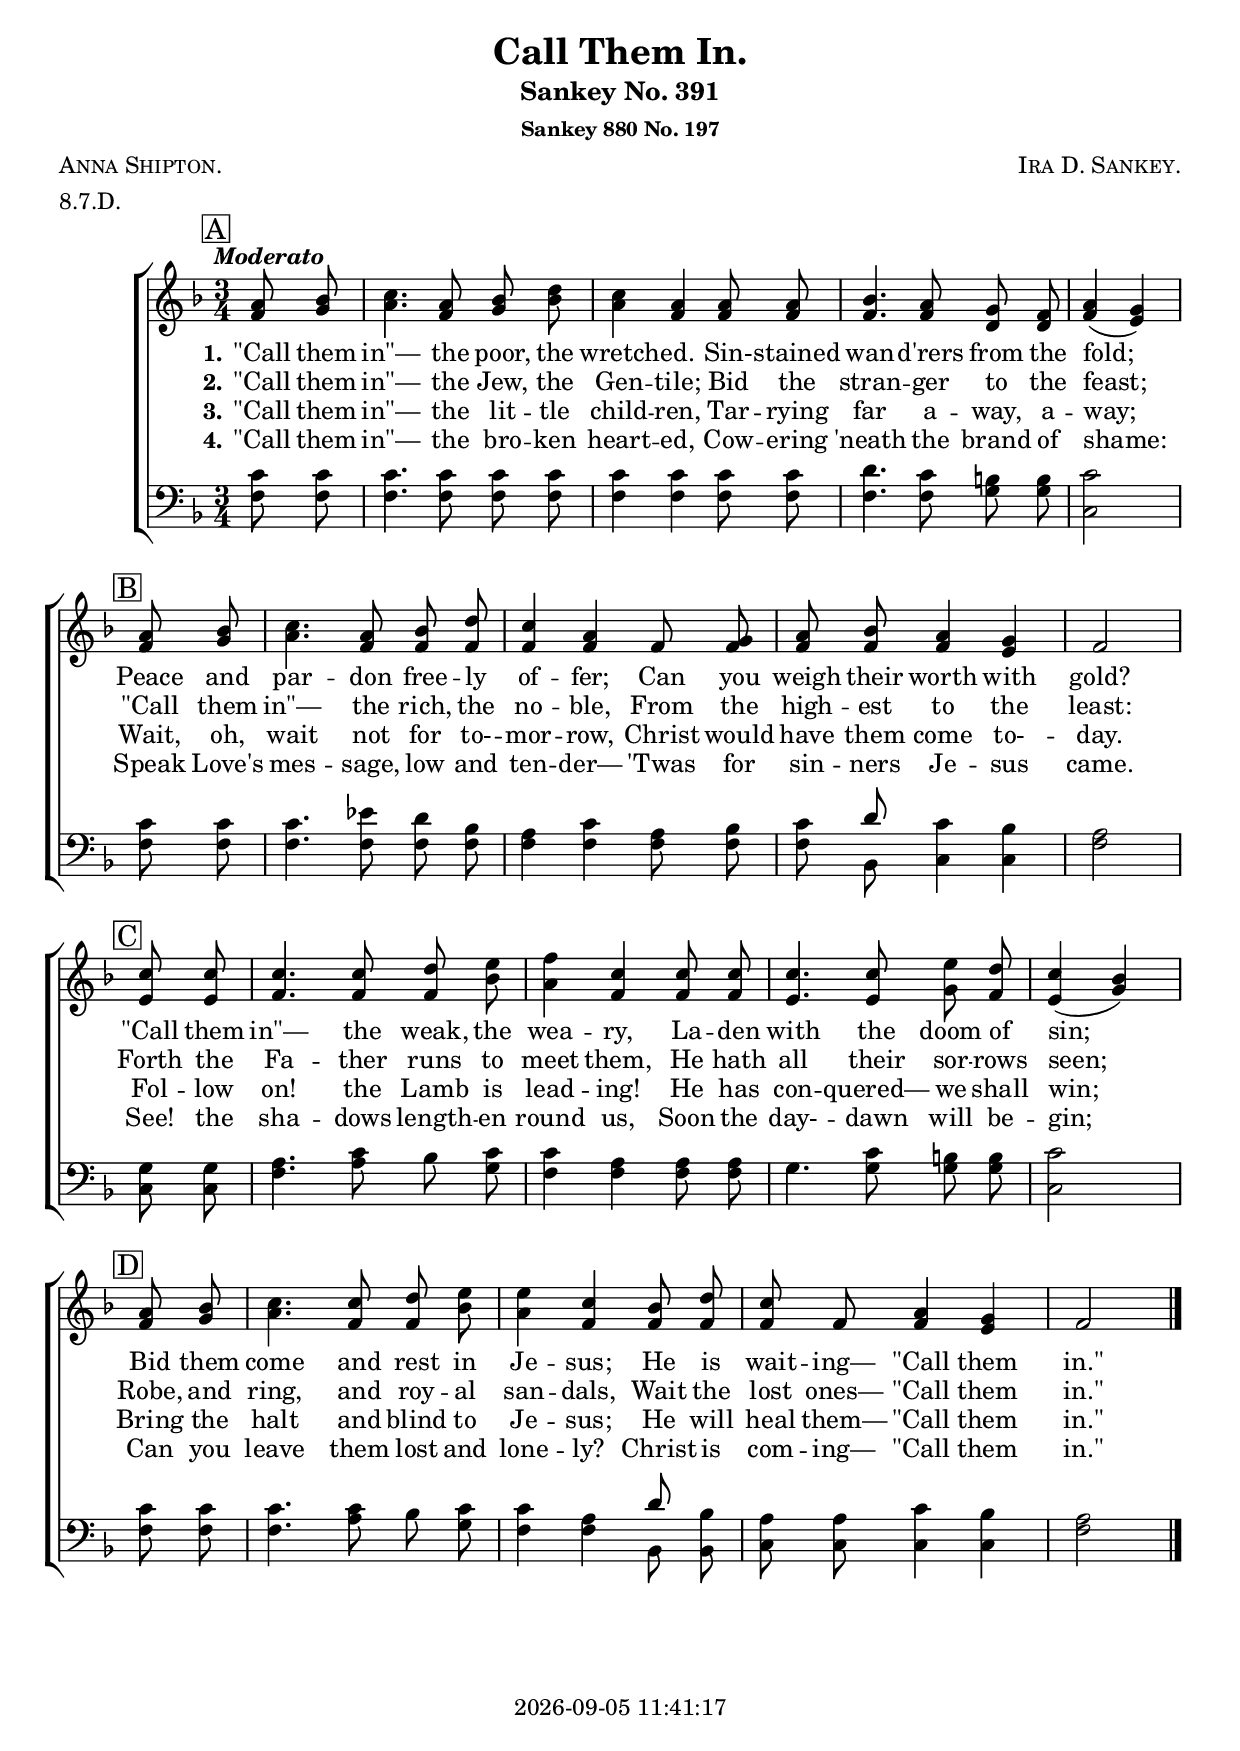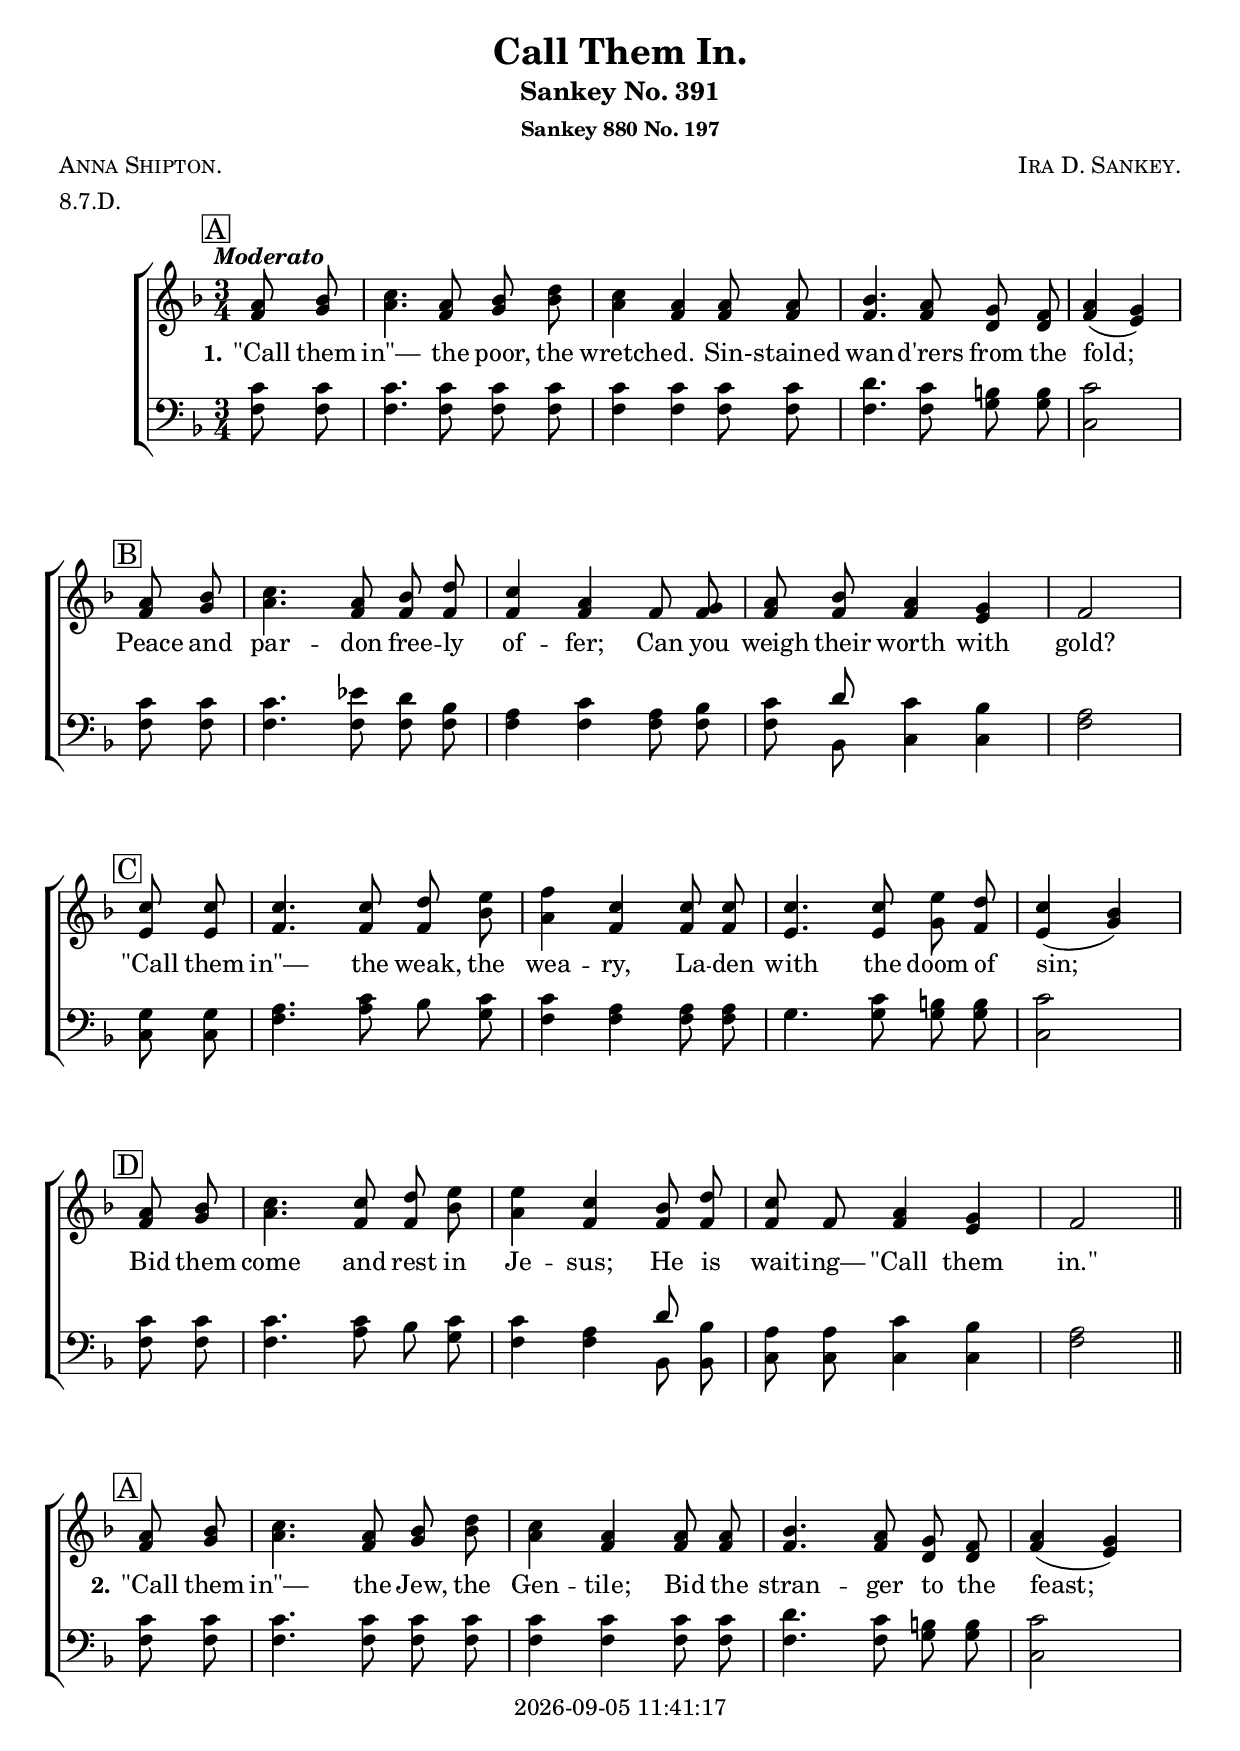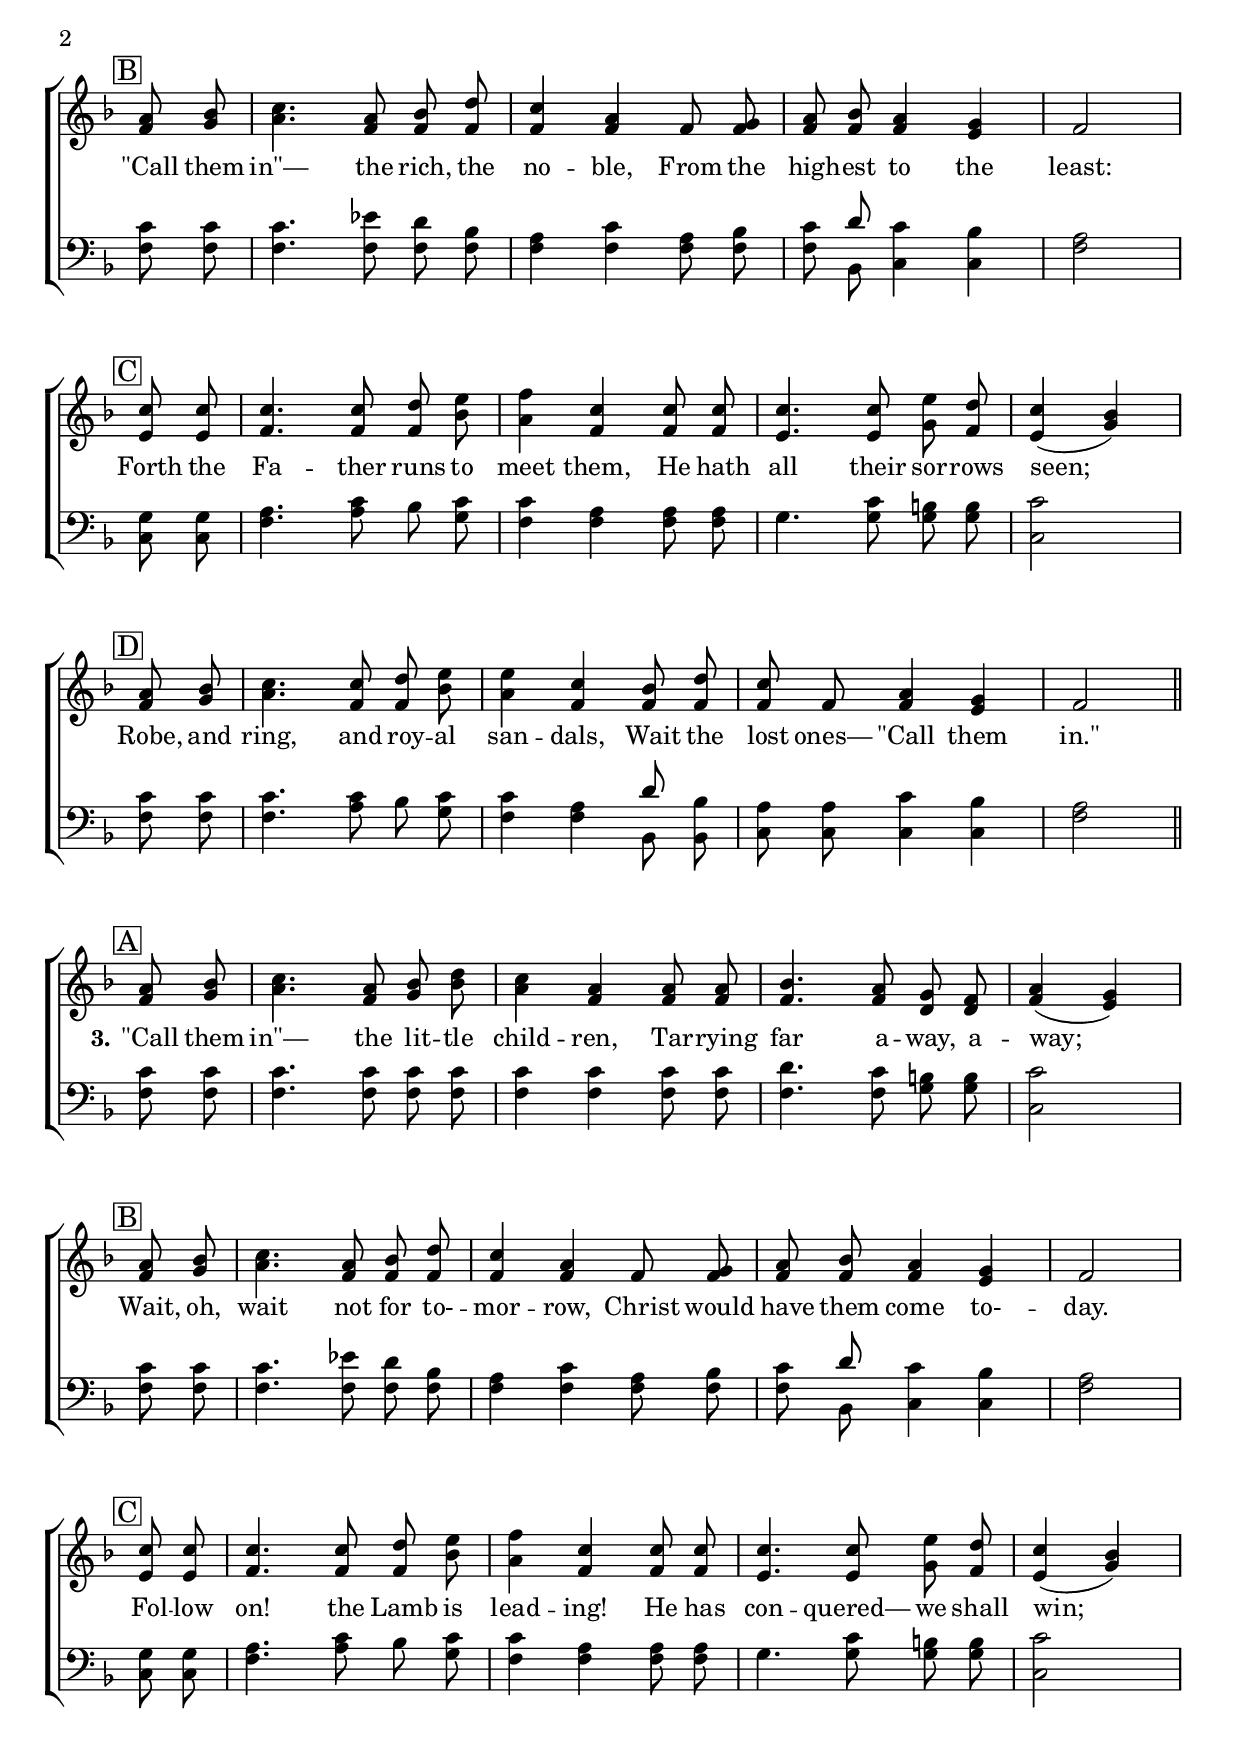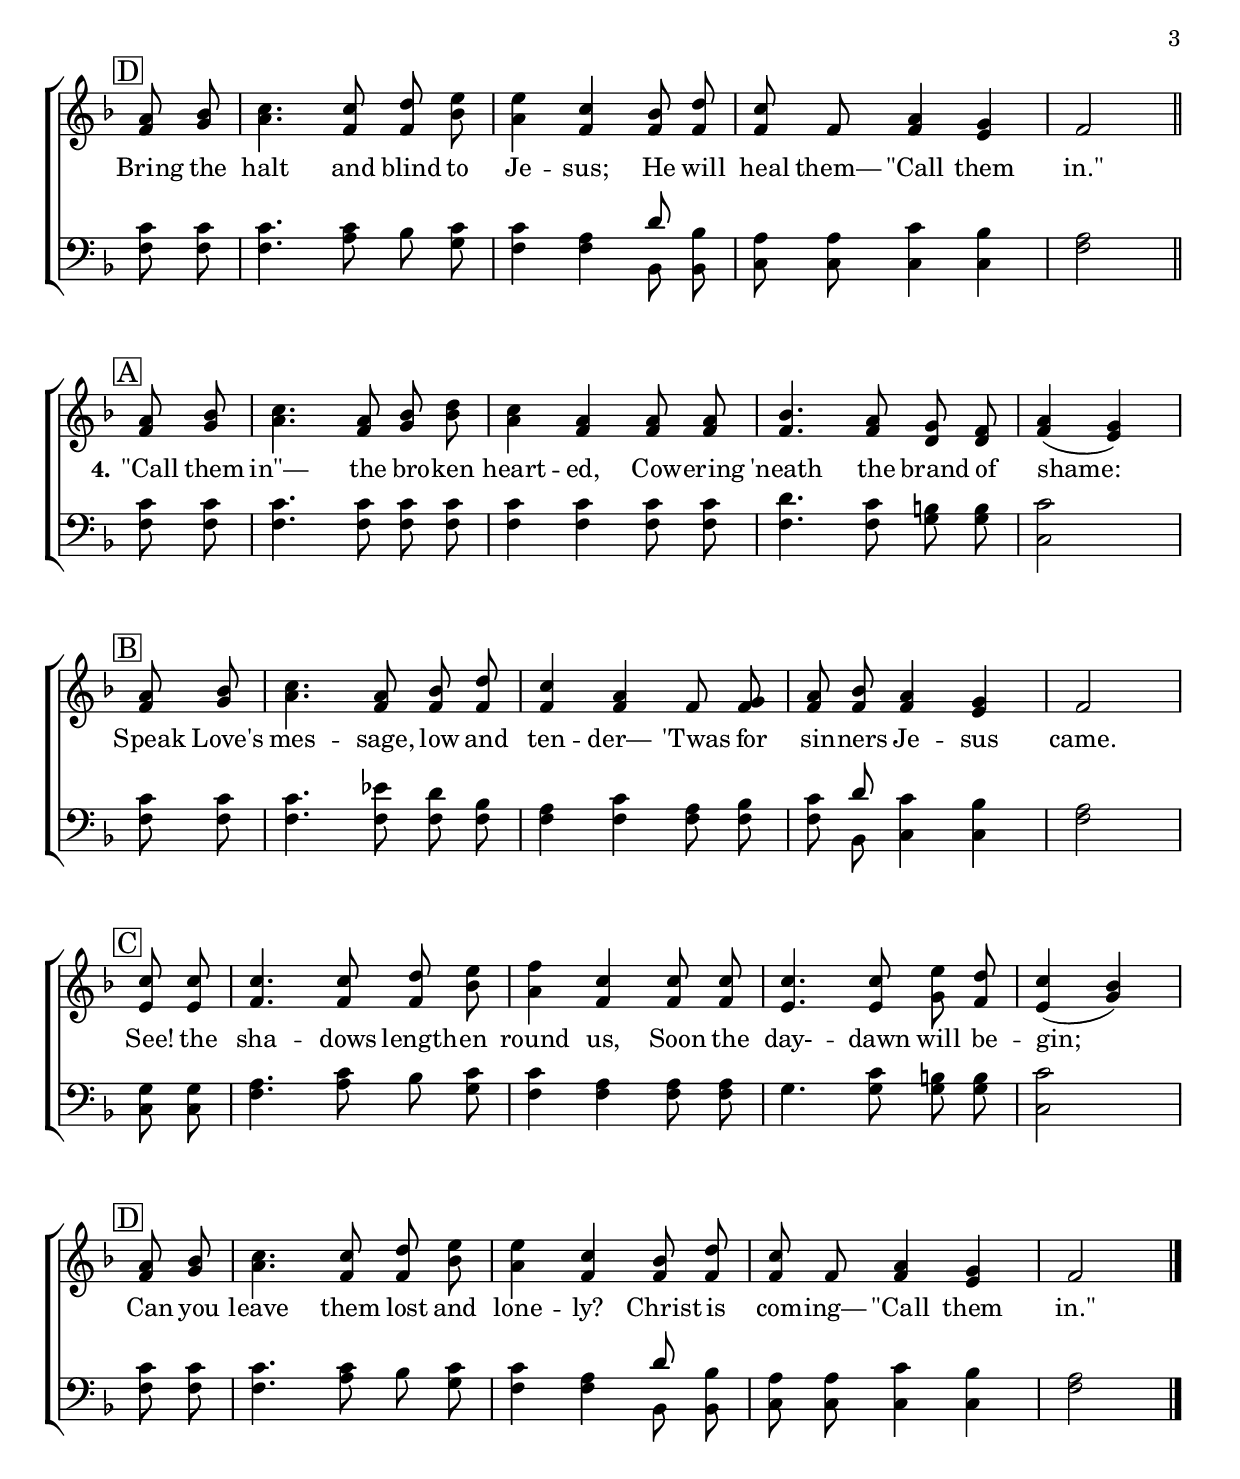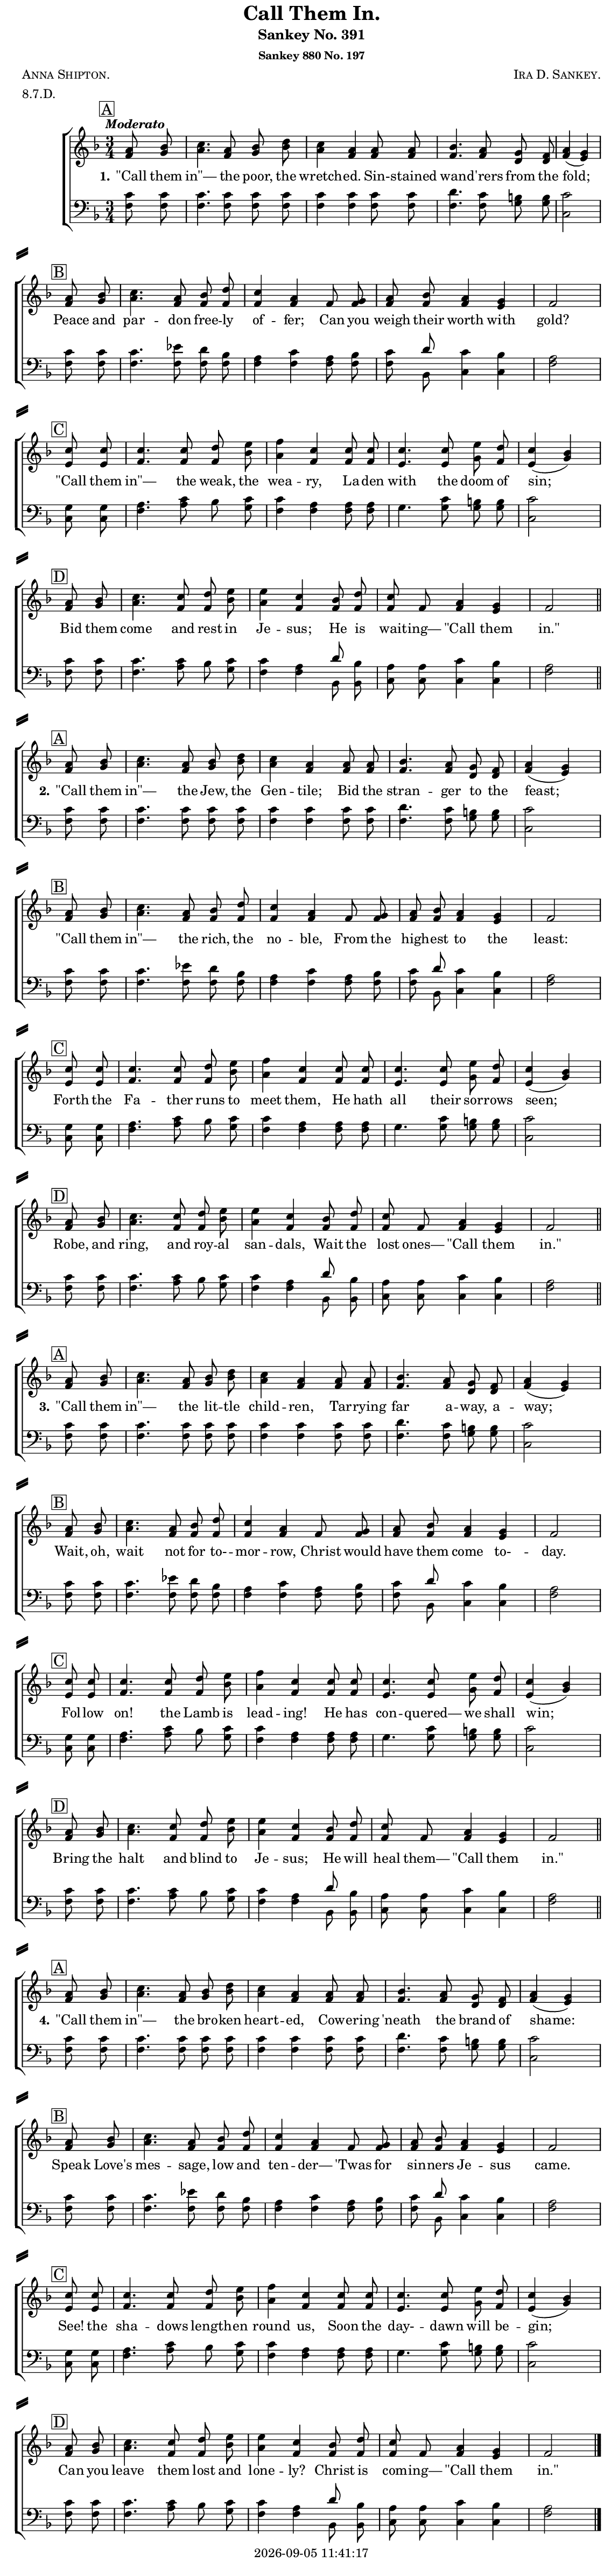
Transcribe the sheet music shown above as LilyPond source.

\version "2.22.1"

\include "articulate.ly"

today = #(strftime "%Y-%m-%d %H:%M:%S" (localtime (current-time)))

\header {
% centered at top
%  dedication  = "dedication"
  title       = "Call Them In."
  subtitle    = "Sankey No. 391"
  subsubtitle = "Sankey 880 No. 197"
%  instrument  = "instrument"
  
% arrangement of following lines:
%
%  poet    composer
%  meter   arranger
%  piece       opus

  composer    = \markup\smallCaps "Ira D. Sankey."
%  arranger    = "arranger"
%  opus        = "opus"

  poet        = \markup\smallCaps "Anna Shipton."
  meter       = \markup\smallCaps "8.7.D."
%  piece       = \markup\smallCaps "piece"

% centered at bottom
% tagline     = "tagline" % default lilypond version
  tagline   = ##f
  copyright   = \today
}

% #(set-global-staff-size 16)

global = {
  \key f \major
  \time 3/4
  \partial 4
}

RehearsalTrack = {
% \set Score.currentBarNumber = #5
  \mark \markup { \box "A" } s4 s2.*3 s2
  \mark \markup { \box "B" } s4 s2.*3 s2
  \mark \markup { \box "C" } s4 s2.*3 s2
  \mark \markup { \box "D" } s4 s2.*3 s2
}

TempoTrack = {
  \set Score.tempoHideNote = ##t
  \tempo \markup\italic Moderato 4=114
}

nl = { \bar "||" \break }

soprano = \relative {
  \autoBeamOff
  a'8 bes
  c4. a8 bes d
  c4 a4 8 8
  bes4. a8 g f
  a4(g) \bar "|" \break a8 bes
  c4. a8 bes d % B
  c4 a f8 g
  a8 bes a4 g
  f2 \bar "|" \break c'8 8
  c4. 8 d e % C
  f4 c4 8 8
  c4. 8 e d
  c4(bes) \bar "|" \break a8 bes
  c4. 8 d e % D
  e4 c bes8 d
  c8 f, a4 g
  f2
}

alto = \relative {
  \autoBeamOff
  f'8 g
  a4. f8 g bes
  a4 f4 8 8
  f4. 8 d d
  f4(e) f8 g
  a4. f8 8 8 % B
  f4 4 8 8
  f8 8 4 e
  f2 e8 8
  f4. 8 8 bes % C
  a4 f4 8 8
  e4. 8 g f
  e4(g) f8 g
  a4. f8 8 bes % D
  a4 f4 8 8
  f8 8 4 e
  f2
}

tenor = \relative {
  \autoBeamOff
  c'8 8
  c4. 8 8 8
  c4 4 8 8
  d4. c8 b b
  c2 8 8
  c4. ees8 d bes % B
  a4 c a8 bes
  c8 d c4 bes
  a2 g8 8
  a4. c8 bes c % C
  c4 a4 8 8
  g4. c8 b b
  c2 8 8
  c4. 8 bes c % D
  c4 a d8 bes
  a8 8 c4 bes
  a2
}

bass = \relative {
  \autoBeamOff
  f8 8
  f4. 8 8 8
  f4 4 8 8
  f4. 8 g g
  c,2 f8 8
  f4. 8 8 8 % B
  f4 4 8 8
  f8 bes, c4 4
  f2 c8 8
  f4. a8 bes g % C
  f4 4 8 8
  g4. 8 8 8
  c,2 f8 8
  f4. a8 bes g % D
  f4 4 bes,8 8
  c8 8 4 4
  f2
}

nom  = {   \set ignoreMelismata = ##t }
yesm = { \unset ignoreMelismata       }

chorus = \lyricmode {
}

chorusMen = \lyricmode {
}

verses = 4

wordsOne = \lyricmode {
  \set stanza = "1."
  "\"Call" them "in\"—" the poor, the wretch -- ed.
  Sin- -- stained wan -- d'rers from the fold;
  Peace and par -- don free -- ly of -- fer;
  Can you weigh their worth with gold?
  "\"Call" them "in\"—" the weak, the wea -- ry,
  La -- den with the doom of sin;
  Bid them come and rest in Je -- sus;
  He is wait -- ing— "\"Call" them "in.\""
  
}
  
wordsTwo = \lyricmode {
  \set stanza = "2."
  "\"Call" them "in\"—" the Jew, the Gen -- tile;
  Bid the stran -- ger to the feast;
  "\"Call" them "in\"—" the rich, the no -- ble,
  From the high -- est to the least:
  Forth the Fa -- ther runs to meet them,
  He hath all their sor -- rows seen;
  Robe, and ring, and roy -- al san -- dals,
  Wait the lost ones— "\"Call" them "in.\""
}
  
wordsThree = \lyricmode {
  \set stanza = "3."
  "\"Call" them "in\"—" the lit -- tle child -- ren,
  Tar -- rying far a -- way, a -- way;
  Wait, oh, wait not for to- -- mor -- row,
  Christ would have them come to- -- day.
  Fol -- low on! the Lamb is lead -- ing!
  He has con -- quered— we shall win;
  Bring the halt and blind to Je -- sus;
  He will heal them— "\"Call" them "in.\""
}
  
wordsFour = \lyricmode {
  \set stanza = "4."
  "\"Call" them "in\"—" the bro -- ken heart -- ed,
  Cow -- ering 'neath the brand of shame:
  Speak Love's mes -- sage, low and ten -- der—
  'Twas for sin -- ners Je -- sus came.
  See! the sha -- dows length -- en round us,
  Soon the day- -- dawn will be -- gin;
  Can you leave them lost and lone -- ly?
  Christ is com -- ing— "\"Call" them "in.\""
}
  
wordsMidi = \lyricmode {
  \set stanza = "1."
  "\"Call " "them " "in\"— " "the " "poor, " "the " wretch "ed. "
  "\nSin-" "stained " wan "d'rers " "from " "the " "fold; "
  "\nPeace " "and " par "don " free "ly " of "fer; "
  "\nCan " "you " "weigh " "their " "worth " "with " "gold? "
  "\n\"Call " "them " "in\"— " "the " "weak, " "the " wea "ry, "
  "\nLa" "den " "with " "the " "doom " "of " "sin; "
  "\nBid " "them " "come " "and " "rest " "in " Je "sus; "
  "\nHe " "is " wait "ing— " "\"Call " "them " "in.\" "

  \set stanza = "2."
  "\n\"Call " "them " "in\"— " "the " "Jew, " "the " Gen "tile; "
  "\nBid " "the " stran "ger " "to " "the " "feast; "
  "\n\"Call " "them " "in\"— " "the " "rich, " "the " no "ble, "
  "\nFrom " "the " high "est " "to " "the " "least: "
  "\nForth " "the " Fa "ther " "runs " "to " "meet " "them, "
  "\nHe " "hath " "all " "their " sor "rows " "seen; "
  "\nRobe, " "and " "ring, " "and " roy "al " san "dals, "
  "\nWait " "the " "lost " "ones— " "\"Call " "them " "in.\" "

  \set stanza = "3."
  "\n\"Call " "them " "in\"— " "the " lit "tle " child "ren, "
  "\nTar" "rying " "far " a "way, " a "way; "
  "\nWait, " "oh, " "wait " "not " "for " to- mor "row, "
  "\nChrist " "would " "have " "them " "come " to- "day. "
  "\nFol" "low " "on! " "the " "Lamb " "is " lead "ing! "
  "\nHe " "has " con "quered— " "we " "shall " "win; "
  "\nBring " "the " "halt " "and " "blind " "to " Je "sus; "
  "\nHe " "will " "heal " "them— " "\"Call " "them " "in.\" "

  \set stanza = "4."
  "\n\"Call " "them " "in\"— " "the " bro "ken " heart "ed, "
  "\nCow" "ering " "'neath " "the " "brand " "of " "shame: "
  "\nSpeak " "Love's " mes "sage, " "low " "and " ten "der— "
  "\n'Twas " "for " sin "ners " Je "sus " "came. "
  "\nSee! " "the " sha "dows " length "en " "round " "us, "
  "\nSoon " "the " day- "dawn " "will " be "gin; "
  "\nCan " "you " "leave " "them " "lost " "and " lone "ly? "
  "\nChrist " "is " com "ing— " "\"Call " "them " "in.\" "
}

wordsMidiMen = \lyricmode {
}

\book {
  \bookOutputSuffix "midi"
  \score {
%    \articulate
        \new ChoirStaff <<
                                % Soprano staff
          \new Staff = soprano
          <<
            \new Voice { \repeat unfold \verses \RehearsalTrack }
            \new Voice { \repeat unfold \verses \TempoTrack     }
            \new Voice { \global \repeat unfold \verses \soprano \bar "|." }
            \addlyrics \wordsMidi
          >>
                                % Alto staff
          \new Staff = alto
          <<
            \new Voice { \global \repeat unfold \verses { \alto \nl } \bar "|." }
          >>
                                % Tenor staff
          \new Staff = tenor
          <<
            \clef "treble_8"
            \new Voice { \global \repeat unfold \verses \tenor }
            \addlyrics \wordsMidiMen
          >>
                                % Bass staff
          \new Staff = bass
          <<
            \clef "bass"
            \new Voice { \global \repeat unfold \verses \bass }
          >>
        >>
    \midi {}
  }
}

\book {
  \bookOutputSuffix "repeat"
  \score {
        \new ChoirStaff <<
                                  % Joint soprano/alto staff
          \new Staff = women \with { printPartCombineTexts = ##f }
          <<
            \new Voice \RehearsalTrack
            \new Voice \TempoTrack
            \new NullVoice = "aligner" \soprano
            \new Voice \partCombine { \global \soprano \bar "|." } { \global \alto }
            \new Lyrics \lyricsto "aligner" { \wordsOne \chorus }
            \new Lyrics \lyricsto "aligner"   \wordsTwo
            \new Lyrics \lyricsto "aligner"   \wordsThree
            \new Lyrics \lyricsto "aligner"   \wordsFour
          >>
                                  % Joint tenor/bass staff
          \new Staff = men \with { printPartCombineTexts = ##f }
          <<
            \clef "bass"
            \new Voice \partCombine { \global \tenor } { \global \bass }
            \new NullVoice = alignerT { \tenor }
          >>
          \new Lyrics \with {alignAboveContext = men} \lyricsto alignerT \chorusMen
        >>
    \layout {
      indent = 1.5\cm
      \pointAndClickOff
      \context {
        \Staff \RemoveAllEmptyStaves
      }
    }
  }
}

\book {
  \bookOutputSuffix "single"
  \score {
        \new ChoirStaff <<
                                  % Joint soprano/alto staff
          \new Staff = women \with { printPartCombineTexts = ##f }
          <<
            \new Voice { \repeat unfold \verses \RehearsalTrack }
            \new Voice { \repeat unfold \verses \TempoTrack }
            \new NullVoice = "aligner" { \repeat unfold \verses \soprano }
            \new Voice \partCombine { \global \repeat unfold \verses \soprano \bar "|." }
                                    { \global \repeat unfold \verses { \alto \nl } \bar "|." }
            \new Lyrics \lyricsto "aligner" { \wordsOne   \chorus
                                              \wordsTwo   \chorus
                                              \wordsThree \chorus
                                              \wordsFour  \chorus
                                            }
          >>
                                  % Joint tenor/bass staff
          \new Staff = men \with { printPartCombineTexts = ##f }
          <<
            \clef "bass"
            \new Voice \partCombine { \global \repeat unfold \verses \tenor }
                                    { \global \repeat unfold \verses \bass }
            \new NullVoice = alignerT { \repeat unfold \verses \tenor }
          >>
          \new Lyrics \with {alignAboveContext = men} \lyricsto alignerT { \repeat unfold \verses \chorusMen }
        >>
    \layout {
      indent = 1.5\cm
      \pointAndClickOff
      \context {
        \Staff \RemoveAllEmptyStaves
      }
    }
  }
}

\book {
  \bookOutputSuffix "singlepage"
  \paper {
    top-margin = 0
    left-margin = 7
    right-margin = 1
    paper-width = 190\mm
    page-breaking = #ly:one-page-breaking
    system-system-spacing.basic-distance = #15
    system-separator-markup = \slashSeparator
  }
  \score {
        \new ChoirStaff <<
                                  % Joint soprano/alto staff
          \new Staff = women \with { printPartCombineTexts = ##f }
          <<
            \new Voice { \repeat unfold \verses \RehearsalTrack }
            \new Voice { \repeat unfold \verses \TempoTrack }
            \new NullVoice = "aligner" { \repeat unfold \verses \soprano }
            \new Voice \partCombine { \global \repeat unfold \verses \soprano \bar "|." }
                                    { \global \repeat unfold \verses { \alto \nl } \bar "|." }
            \new Lyrics \lyricsto "aligner" { \wordsOne   \chorus
                                              \wordsTwo   \chorus
                                              \wordsThree \chorus
                                              \wordsFour  \chorus
                                            }
          >>
                                  % Joint tenor/bass staff
          \new Staff = men \with { printPartCombineTexts = ##f }
          <<
            \clef "bass"
            \new Voice \partCombine { \global \repeat unfold \verses \tenor }
                                    { \global \repeat unfold \verses \bass }
            \new NullVoice = alignerT { \repeat unfold \verses \tenor }
          >>
          \new Lyrics \with {alignAboveContext = men} \lyricsto alignerT { \repeat unfold \verses \chorusMen }
        >>
    \layout {
      indent = 1.5\cm
      \pointAndClickOff
      \context {
        \Staff \RemoveAllEmptyStaves
      }
    }
  }
}
